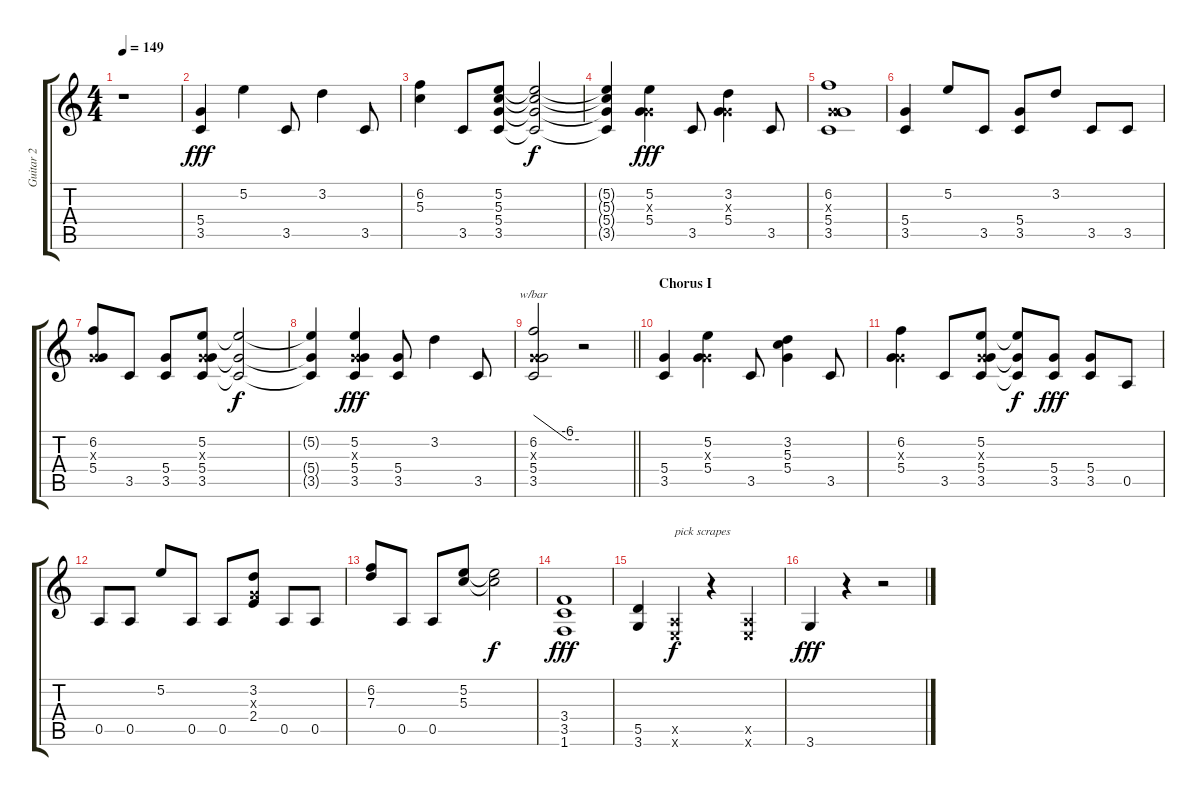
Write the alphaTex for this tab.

\track ("Guitar 2" "Guitar 2") {instrument distortionguitar}
\staff {score tabs}
\tuning (E4 B3 G3 D3 A2 E2) {hide}
\ts (4 4)
\tempo 149
\clef g2
\ks c
r.1{dy fff instrument distortionguitar} |
(5.4 3.5).4 5.2.4 3.5.8 3.2.4 3.5.8 |
(6.2 5.3).4 3.5.8 (5.2 5.3 5.4 3.5).8 (5.2{t} 5.3{t} 5.4{t} 3.5{t}).2{dy f} |
(5.2{t} 5.3{t} 5.4{t} 3.5{t}).4 (5.2 0.3{x} 5.4).4{dy fff} 3.5.8 (3.2 0.3{x} 5.4).4 3.5.8 |
(6.2 0.3{x} 5.4 3.5).1 |
(5.4 3.5).4 5.2.8 3.5.8 (5.4 3.5).8 3.2.8 3.5.8 3.5.8 |
(6.2 0.3{x} 5.4).8 3.5.8 (5.4 3.5).8 (5.2 0.3{x} 5.4 3.5).8 (5.2{t} 5.4{t} 3.5{t}).2{dy f} |
(5.2{t} 5.4{t} 3.5{t}).4 (5.2 0.3{x} 5.4 3.5).4{dy fff} (5.4 3.5).8 3.2.4 3.5.8 |
\barLineRight lightlight
(6.2 0.3{x} 5.4 3.5).2{tbe (custom default 0 0 45 -24 60 -24)} r.2 |
\section ("" "Chorus I")
(5.4 3.5).4 (5.2 0.3{x} 5.4).4 3.5.8 (3.2 5.3 5.4).4 3.5.8 |
(6.2 0.3{x} 5.4).4 3.5.8 (5.2 0.3{x} 5.4 3.5).8 (5.2{t} 5.4{t} 3.5{t}).8{dy f} (5.4 3.5).8{dy fff} (5.4 3.5).8 0.5.8 |
0.5.8 0.5.8 5.2.8 0.5.8 0.5.8 (3.2 0.3{x} 2.4).8 0.5.8 0.5.8 |
(6.2 7.3).8 0.5.8 0.5.8 (5.2 5.3).8 (5.2{t} 5.3{t}).2{dy f} |
(3.4 3.5 1.6).1{dy fff} |
(5.5 3.6).4 (0.5{x} 0.6{x}).4{txt "pick scrapes" dy f} r.4 (0.5{x} 0.6{x}).4 |
3.6.4{dy fff} r.4 r.2
